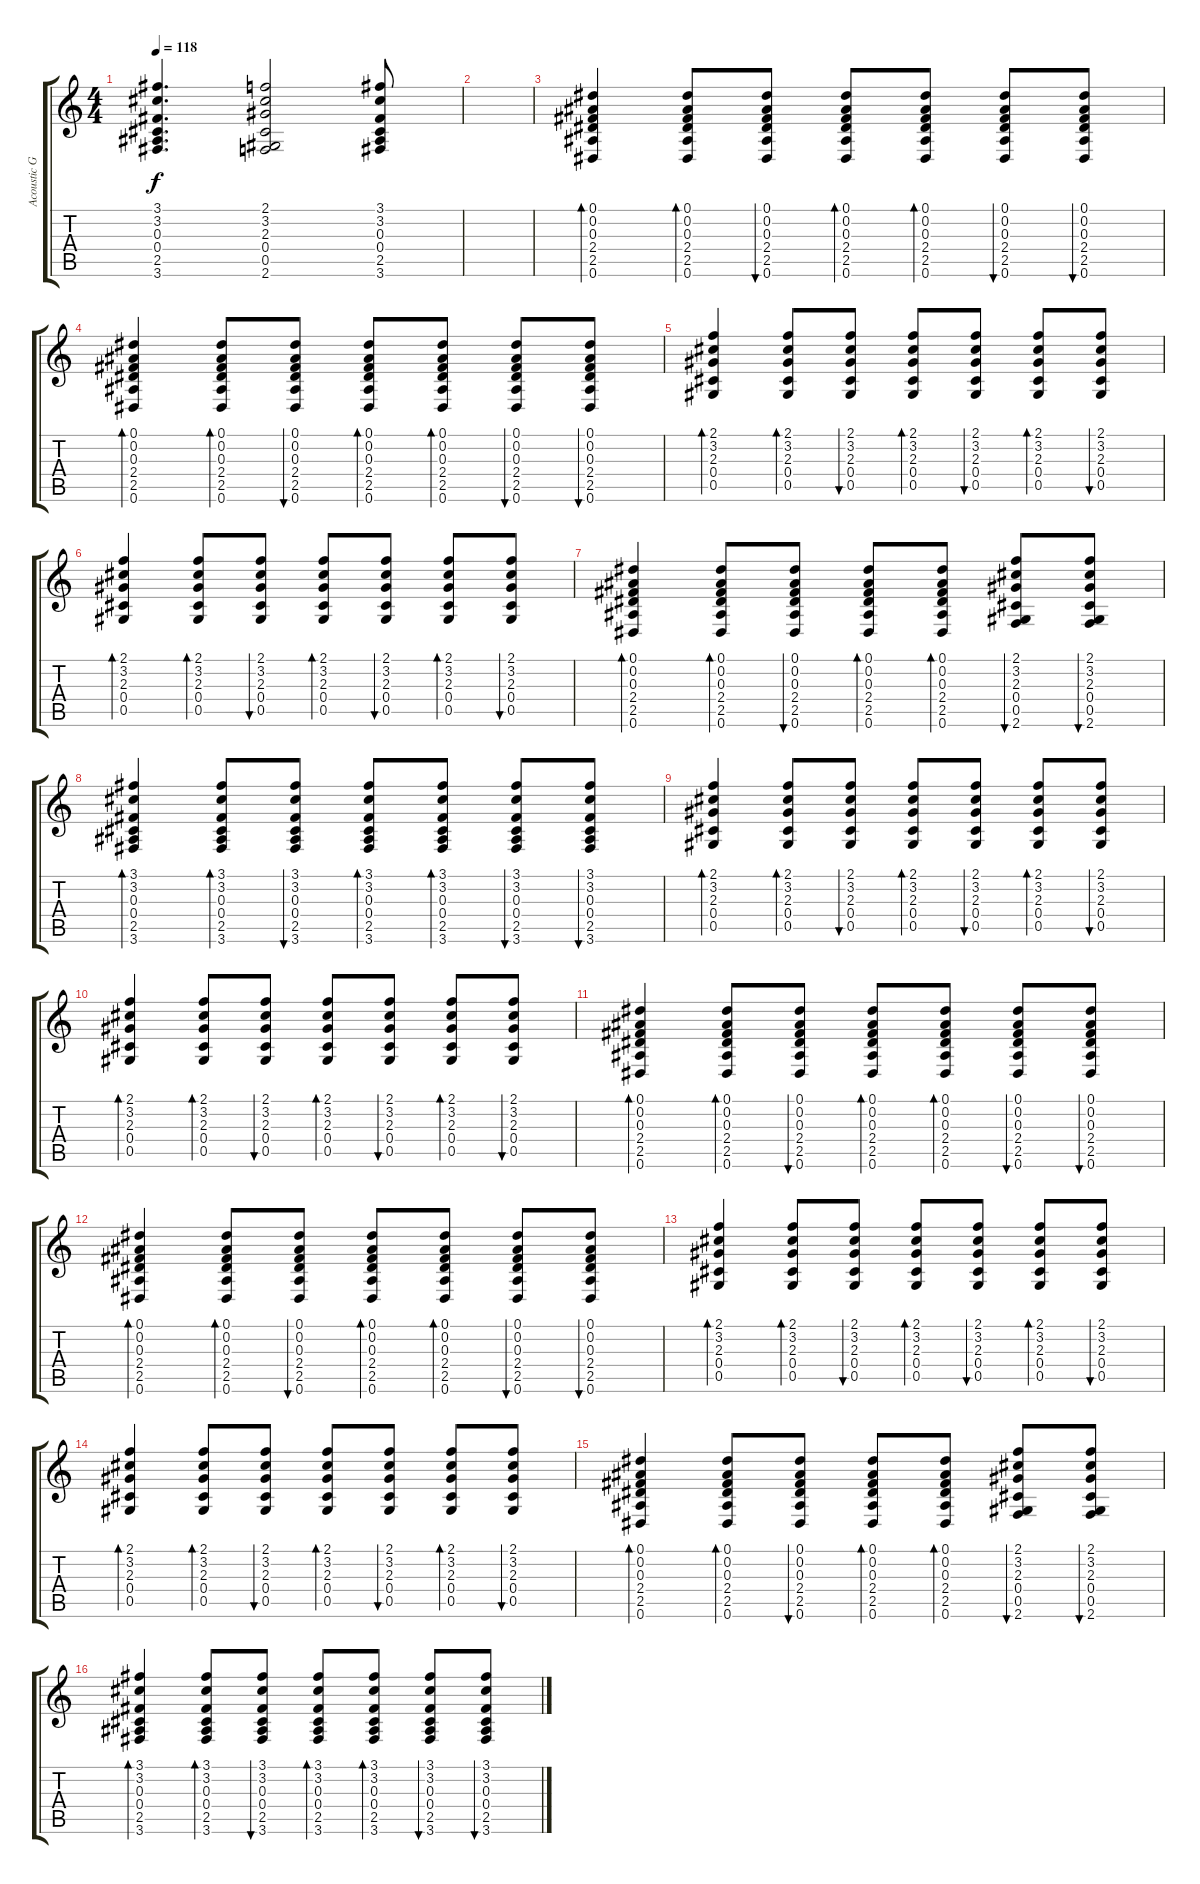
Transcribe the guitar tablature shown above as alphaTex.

\track ("Acoustic Guitar" "Acoustic G") {instrument acousticguitarsteel}
\staff {score tabs}
\tuning (Eb4 Bb3 Gb3 Db3 Ab2 Eb2) {hide}
\ts (4 4)
\tempo 118
\clef g2
\ks c
(3.1 3.2 0.3 0.4 2.5 3.6).4{d dy f} (2.1 3.2 2.3 0.4 0.5 2.6).2 (3.1 3.2 0.3 0.4 2.5 3.6).8 |
|
(0.1 0.2 0.3 2.4 2.5 0.6).4{bd 60} (0.1 0.2 0.3 2.4 2.5 0.6).8{bd 30} (0.1 0.2 0.3 2.4 2.5 0.6).8{bu 30} (0.1 0.2 0.3 2.4 2.5 0.6).8{bd 30} (0.1 0.2 0.3 2.4 2.5 0.6).8{bd 30} (0.1 0.2 0.3 2.4 2.5 0.6).8{bu 30} (0.1 0.2 0.3 2.4 2.5 0.6).8{bu 30} |
(0.1 0.2 0.3 2.4 2.5 0.6).4{bd 60} (0.1 0.2 0.3 2.4 2.5 0.6).8{bd 30} (0.1 0.2 0.3 2.4 2.5 0.6).8{bu 30} (0.1 0.2 0.3 2.4 2.5 0.6).8{bd 30} (0.1 0.2 0.3 2.4 2.5 0.6).8{bd 30} (0.1 0.2 0.3 2.4 2.5 0.6).8{bu 30} (0.1 0.2 0.3 2.4 2.5 0.6).8{bu 30} |
(2.1 3.2 2.3 0.4 0.5).4{bd 30} (2.1 3.2 2.3 0.4 0.5).8{bd 30} (2.1 3.2 2.3 0.4 0.5).8{bu 30} (2.1 3.2 2.3 0.4 0.5).8{bd 30} (2.1 3.2 2.3 0.4 0.5).8{bu 30} (2.1 3.2 2.3 0.4 0.5).8{bd 30} (2.1 3.2 2.3 0.4 0.5).8{bu 30} |
(2.1 3.2 2.3 0.4 0.5).4{bd 30} (2.1 3.2 2.3 0.4 0.5).8{bd 30} (2.1 3.2 2.3 0.4 0.5).8{bu 30} (2.1 3.2 2.3 0.4 0.5).8{bd 30} (2.1 3.2 2.3 0.4 0.5).8{bu 30} (2.1 3.2 2.3 0.4 0.5).8{bd 30} (2.1 3.2 2.3 0.4 0.5).8{bu 30} |
(0.1 0.2 0.3 2.4 2.5 0.6).4{bd 60} (0.1 0.2 0.3 2.4 2.5 0.6).8{bd 30} (0.1 0.2 0.3 2.4 2.5 0.6).8{bu 30} (0.1 0.2 0.3 2.4 2.5 0.6).8{bd 30} (0.1 0.2 0.3 2.4 2.5 0.6).8{bd 30} (2.1 3.2 2.3 0.4 0.5 2.6).8{bu 30} (2.1 3.2 2.3 0.4 0.5 2.6).8{bu 30} |
(3.1 3.2 0.3 0.4 2.5 3.6).4{bd 60} (3.1 3.2 0.3 0.4 2.5 3.6).8{bd 30} (3.1 3.2 0.3 0.4 2.5 3.6).8{bu 30} (3.1 3.2 0.3 0.4 2.5 3.6).8{bd 30} (3.1 3.2 0.3 0.4 2.5 3.6).8{bd 30} (3.1 3.2 0.3 0.4 2.5 3.6).8{bu 30} (3.1 3.2 0.3 0.4 2.5 3.6).8{bu 30} |
(2.1 3.2 2.3 0.4 0.5).4{bd 30} (2.1 3.2 2.3 0.4 0.5).8{bd 30} (2.1 3.2 2.3 0.4 0.5).8{bu 30} (2.1 3.2 2.3 0.4 0.5).8{bd 30} (2.1 3.2 2.3 0.4 0.5).8{bu 30} (2.1 3.2 2.3 0.4 0.5).8{bd 30} (2.1 3.2 2.3 0.4 0.5).8{bu 30} |
(2.1 3.2 2.3 0.4 0.5).4{bd 30} (2.1 3.2 2.3 0.4 0.5).8{bd 30} (2.1 3.2 2.3 0.4 0.5).8{bu 30} (2.1 3.2 2.3 0.4 0.5).8{bd 30} (2.1 3.2 2.3 0.4 0.5).8{bu 30} (2.1 3.2 2.3 0.4 0.5).8{bd 30} (2.1 3.2 2.3 0.4 0.5).8{bu 30} |
(0.1 0.2 0.3 2.4 2.5 0.6).4{bd 60} (0.1 0.2 0.3 2.4 2.5 0.6).8{bd 30} (0.1 0.2 0.3 2.4 2.5 0.6).8{bu 30} (0.1 0.2 0.3 2.4 2.5 0.6).8{bd 30} (0.1 0.2 0.3 2.4 2.5 0.6).8{bd 30} (0.1 0.2 0.3 2.4 2.5 0.6).8{bu 30} (0.1 0.2 0.3 2.4 2.5 0.6).8{bu 30} |
(0.1 0.2 0.3 2.4 2.5 0.6).4{bd 60} (0.1 0.2 0.3 2.4 2.5 0.6).8{bd 30} (0.1 0.2 0.3 2.4 2.5 0.6).8{bu 30} (0.1 0.2 0.3 2.4 2.5 0.6).8{bd 30} (0.1 0.2 0.3 2.4 2.5 0.6).8{bd 30} (0.1 0.2 0.3 2.4 2.5 0.6).8{bu 30} (0.1 0.2 0.3 2.4 2.5 0.6).8{bu 30} |
(2.1 3.2 2.3 0.4 0.5).4{bd 30} (2.1 3.2 2.3 0.4 0.5).8{bd 30} (2.1 3.2 2.3 0.4 0.5).8{bu 30} (2.1 3.2 2.3 0.4 0.5).8{bd 30} (2.1 3.2 2.3 0.4 0.5).8{bu 30} (2.1 3.2 2.3 0.4 0.5).8{bd 30} (2.1 3.2 2.3 0.4 0.5).8{bu 30} |
(2.1 3.2 2.3 0.4 0.5).4{bd 30} (2.1 3.2 2.3 0.4 0.5).8{bd 30} (2.1 3.2 2.3 0.4 0.5).8{bu 30} (2.1 3.2 2.3 0.4 0.5).8{bd 30} (2.1 3.2 2.3 0.4 0.5).8{bu 30} (2.1 3.2 2.3 0.4 0.5).8{bd 30} (2.1 3.2 2.3 0.4 0.5).8{bu 30} |
(0.1 0.2 0.3 2.4 2.5 0.6).4{bd 60} (0.1 0.2 0.3 2.4 2.5 0.6).8{bd 30} (0.1 0.2 0.3 2.4 2.5 0.6).8{bu 30} (0.1 0.2 0.3 2.4 2.5 0.6).8{bd 30} (0.1 0.2 0.3 2.4 2.5 0.6).8{bd 30} (2.1 3.2 2.3 0.4 0.5 2.6).8{bu 30} (2.1 3.2 2.3 0.4 0.5 2.6).8{bu 30} |
(3.1 3.2 0.3 0.4 2.5 3.6).4{bd 60} (3.1 3.2 0.3 0.4 2.5 3.6).8{bd 30} (3.1 3.2 0.3 0.4 2.5 3.6).8{bu 30} (3.1 3.2 0.3 0.4 2.5 3.6).8{bd 30} (3.1 3.2 0.3 0.4 2.5 3.6).8{bd 30} (3.1 3.2 0.3 0.4 2.5 3.6).8{bu 30} (3.1 3.2 0.3 0.4 2.5 3.6).8{bu 30}
